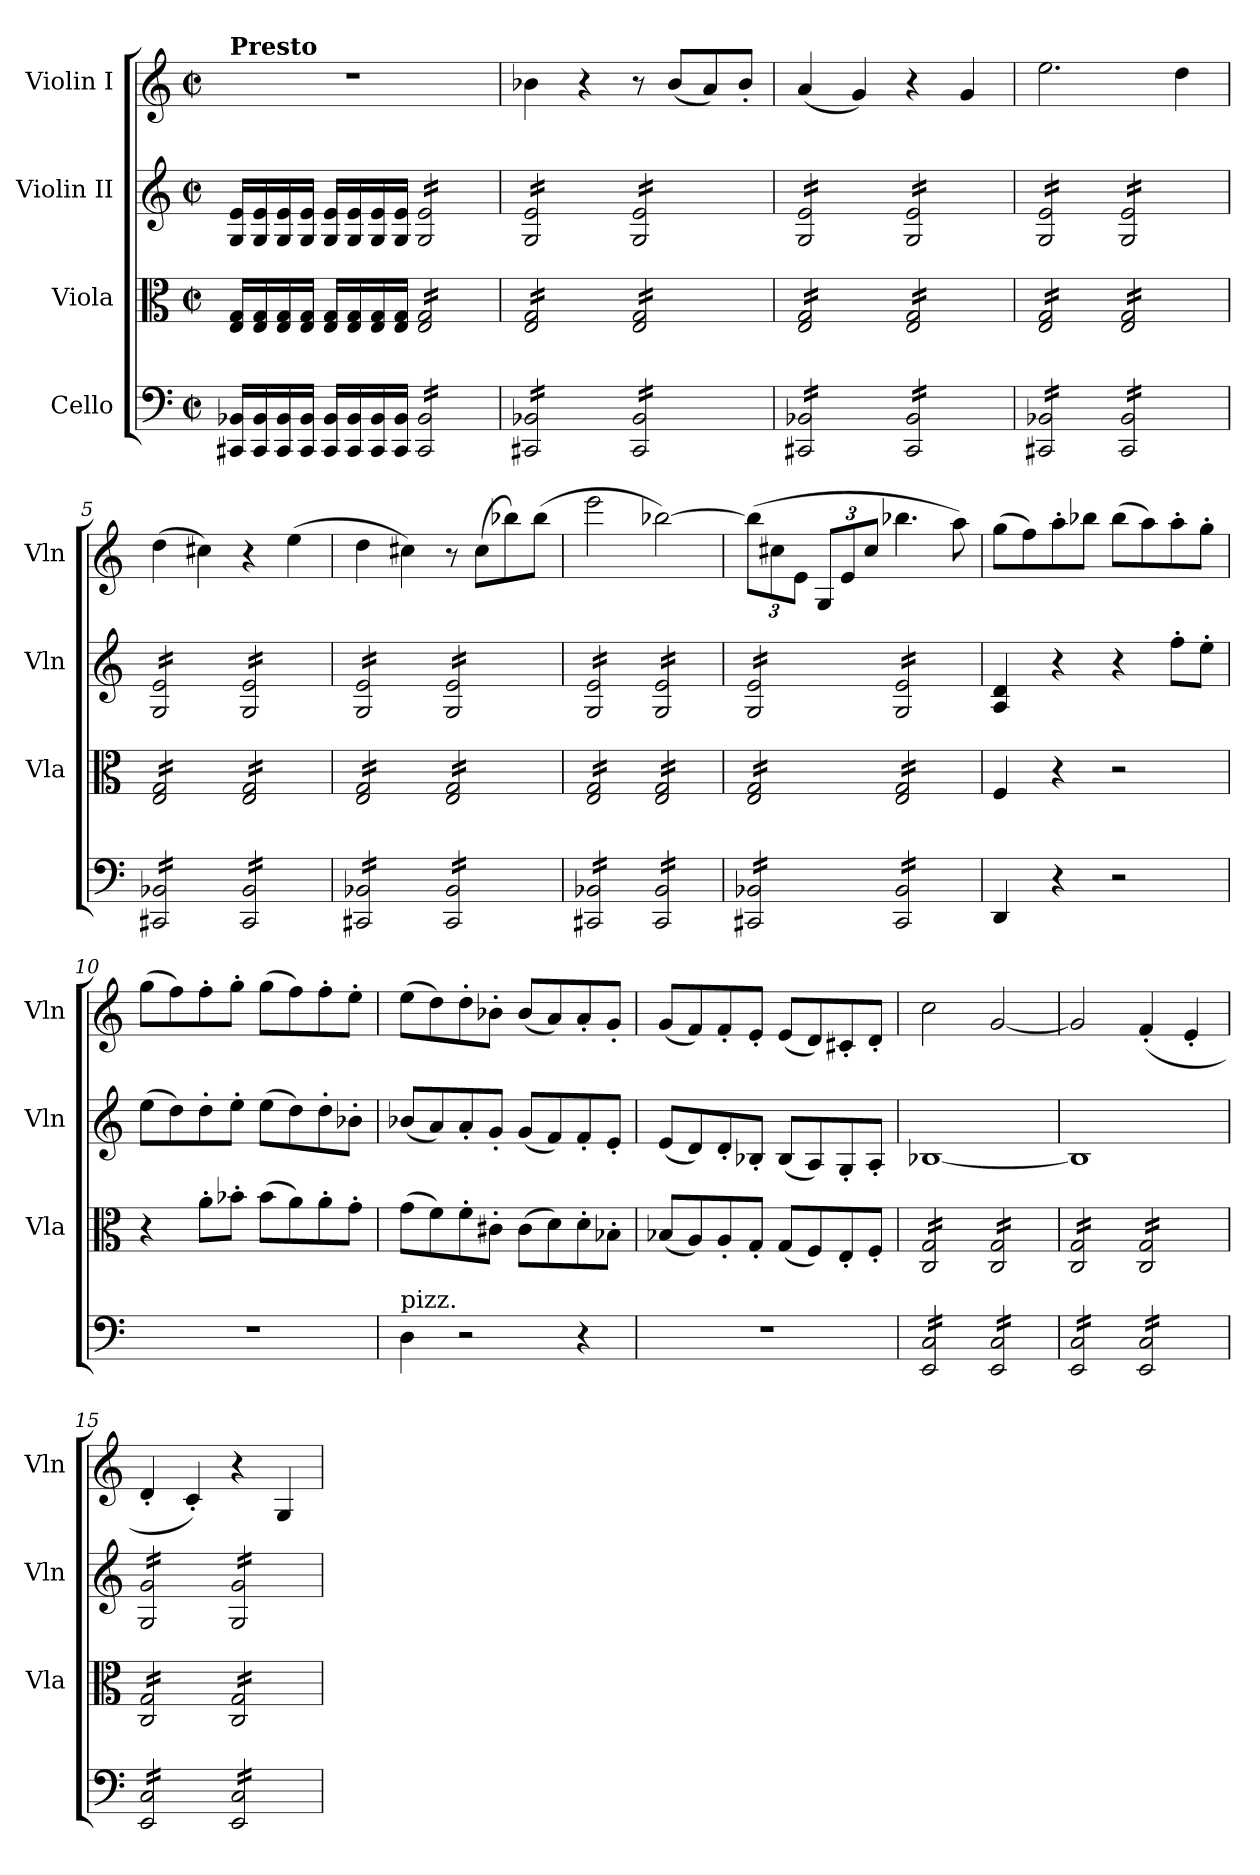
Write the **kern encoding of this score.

**kern	**kern	**kern	**kern
*part4	*part3	*part2	*part1
*staff4	*staff3	*staff2	*staff1
*I"Cello	*I"Viola	*I"Violin II	*I"Violin I
*	*I'Vla	*I'Vln	*I'Vln
*clefF4	*clefC3	*clefG2	*clefG2
*k[]	*k[]	*k[]	*k[]
*M2/2	*M2/2	*M2/2	*M2/2
*met(c|)	*met(c|)	*met(c|)	*met(c|)
=1	=1	=1	=1
!	!	!	!LO:TX:a:B:t=Presto
16CC#X/ 16BB-X/LL	16E/ 16G/LL	16G/ 16e/LL	1r
16CC#/ 16BB-/	16E/ 16G/	16G/ 16e/	.
16CC#/ 16BB-/	16E/ 16G/	16G/ 16e/	.
16CC#/ 16BB-/JJ	16E/ 16G/JJ	16G/ 16e/JJ	.
16CC#/ 16BB-/LL	16E/ 16G/LL	16G/ 16e/LL	.
16CC#/ 16BB-/	16E/ 16G/	16G/ 16e/	.
16CC#/ 16BB-/	16E/ 16G/	16G/ 16e/	.
16CC#/ 16BB-/JJ	16E/ 16G/JJ	16G/ 16e/JJ	.
*tremolo	*	*	*
*	*tremolo	*	*
*	*	*tremolo	*
16CC#/ 16BB-/LL	16E/ 16G/LL	16G/ 16e/LL	.
16CC#/ 16BB-/	16E/ 16G/	16G/ 16e/	.
16CC#/ 16BB-/	16E/ 16G/	16G/ 16e/	.
16CC#/ 16BB-/	16E/ 16G/	16G/ 16e/	.
16CC#/ 16BB-/	16E/ 16G/	16G/ 16e/	.
16CC#/ 16BB-/	16E/ 16G/	16G/ 16e/	.
16CC#/ 16BB-/	16E/ 16G/	16G/ 16e/	.
16CC#/ 16BB-/JJ	16E/ 16G/JJ	16G/ 16e/JJ	.
=2	=2	=2	=2
16CC#X/ 16BB-X/LL	16E/ 16G/LL	16G/ 16e/LL	4b-X\
16CC#X/ 16BB-X/	16E/ 16G/	16G/ 16e/	.
16CC#X/ 16BB-X/	16E/ 16G/	16G/ 16e/	.
16CC#X/ 16BB-X/	16E/ 16G/	16G/ 16e/	.
16CC#X/ 16BB-X/	16E/ 16G/	16G/ 16e/	4r
16CC#X/ 16BB-X/	16E/ 16G/	16G/ 16e/	.
16CC#X/ 16BB-X/	16E/ 16G/	16G/ 16e/	.
16CC#X/ 16BB-X/JJ	16E/ 16G/JJ	16G/ 16e/JJ	.
16CC#/ 16BB-/LL	16E/ 16G/LL	16G/ 16e/LL	8r
16CC#/ 16BB-/	16E/ 16G/	16G/ 16e/	.
16CC#/ 16BB-/	16E/ 16G/	16G/ 16e/	(<8b-/L
16CC#/ 16BB-/	16E/ 16G/	16G/ 16e/	.
16CC#/ 16BB-/	16E/ 16G/	16G/ 16e/	8a/)
16CC#/ 16BB-/	16E/ 16G/	16G/ 16e/	.
16CC#/ 16BB-/	16E/ 16G/	16G/ 16e/	8b-'/J
16CC#/ 16BB-/JJ	16E/ 16G/JJ	16G/ 16e/JJ	.
=3	=3	=3	=3
16CC#X/ 16BB-X/LL	16E/ 16G/LL	16G/ 16e/LL	(<4a/
16CC#X/ 16BB-X/	16E/ 16G/	16G/ 16e/	.
16CC#X/ 16BB-X/	16E/ 16G/	16G/ 16e/	.
16CC#X/ 16BB-X/	16E/ 16G/	16G/ 16e/	.
16CC#X/ 16BB-X/	16E/ 16G/	16G/ 16e/	4g/)
16CC#X/ 16BB-X/	16E/ 16G/	16G/ 16e/	.
16CC#X/ 16BB-X/	16E/ 16G/	16G/ 16e/	.
16CC#X/ 16BB-X/JJ	16E/ 16G/JJ	16G/ 16e/JJ	.
16CC#/ 16BB-/LL	16E/ 16G/LL	16G/ 16e/LL	4r
16CC#/ 16BB-/	16E/ 16G/	16G/ 16e/	.
16CC#/ 16BB-/	16E/ 16G/	16G/ 16e/	.
16CC#/ 16BB-/	16E/ 16G/	16G/ 16e/	.
16CC#/ 16BB-/	16E/ 16G/	16G/ 16e/	4g/
16CC#/ 16BB-/	16E/ 16G/	16G/ 16e/	.
16CC#/ 16BB-/	16E/ 16G/	16G/ 16e/	.
16CC#/ 16BB-/JJ	16E/ 16G/JJ	16G/ 16e/JJ	.
=4	=4	=4	=4
16CC#X/ 16BB-X/LL	16E/ 16G/LL	16G/ 16e/LL	2.ee\
16CC#X/ 16BB-X/	16E/ 16G/	16G/ 16e/	.
16CC#X/ 16BB-X/	16E/ 16G/	16G/ 16e/	.
16CC#X/ 16BB-X/	16E/ 16G/	16G/ 16e/	.
16CC#X/ 16BB-X/	16E/ 16G/	16G/ 16e/	.
16CC#X/ 16BB-X/	16E/ 16G/	16G/ 16e/	.
16CC#X/ 16BB-X/	16E/ 16G/	16G/ 16e/	.
16CC#X/ 16BB-X/JJ	16E/ 16G/JJ	16G/ 16e/JJ	.
16CC#/ 16BB-/LL	16E/ 16G/LL	16G/ 16e/LL	.
16CC#/ 16BB-/	16E/ 16G/	16G/ 16e/	.
16CC#/ 16BB-/	16E/ 16G/	16G/ 16e/	.
16CC#/ 16BB-/	16E/ 16G/	16G/ 16e/	.
16CC#/ 16BB-/	16E/ 16G/	16G/ 16e/	4dd\
16CC#/ 16BB-/	16E/ 16G/	16G/ 16e/	.
16CC#/ 16BB-/	16E/ 16G/	16G/ 16e/	.
16CC#/ 16BB-/JJ	16E/ 16G/JJ	16G/ 16e/JJ	.
=5	=5	=5	=5
16CC#X/ 16BB-X/LL	16E/ 16G/LL	16G/ 16e/LL	(>4dd\
16CC#X/ 16BB-X/	16E/ 16G/	16G/ 16e/	.
16CC#X/ 16BB-X/	16E/ 16G/	16G/ 16e/	.
16CC#X/ 16BB-X/	16E/ 16G/	16G/ 16e/	.
16CC#X/ 16BB-X/	16E/ 16G/	16G/ 16e/	4cc#X\)
16CC#X/ 16BB-X/	16E/ 16G/	16G/ 16e/	.
16CC#X/ 16BB-X/	16E/ 16G/	16G/ 16e/	.
16CC#X/ 16BB-X/JJ	16E/ 16G/JJ	16G/ 16e/JJ	.
16CC#/ 16BB-/LL	16E/ 16G/LL	16G/ 16e/LL	4r
16CC#/ 16BB-/	16E/ 16G/	16G/ 16e/	.
16CC#/ 16BB-/	16E/ 16G/	16G/ 16e/	.
16CC#/ 16BB-/	16E/ 16G/	16G/ 16e/	.
16CC#/ 16BB-/	16E/ 16G/	16G/ 16e/	(>4ee\
16CC#/ 16BB-/	16E/ 16G/	16G/ 16e/	.
16CC#/ 16BB-/	16E/ 16G/	16G/ 16e/	.
16CC#/ 16BB-/JJ	16E/ 16G/JJ	16G/ 16e/JJ	.
=6	=6	=6	=6
16CC#X/ 16BB-X/LL	16E/ 16G/LL	16G/ 16e/LL	4dd\
16CC#X/ 16BB-X/	16E/ 16G/	16G/ 16e/	.
16CC#X/ 16BB-X/	16E/ 16G/	16G/ 16e/	.
16CC#X/ 16BB-X/	16E/ 16G/	16G/ 16e/	.
16CC#X/ 16BB-X/	16E/ 16G/	16G/ 16e/	4cc#X\)
16CC#X/ 16BB-X/	16E/ 16G/	16G/ 16e/	.
16CC#X/ 16BB-X/	16E/ 16G/	16G/ 16e/	.
16CC#X/ 16BB-X/JJ	16E/ 16G/JJ	16G/ 16e/JJ	.
16CC#/ 16BB-/LL	16E/ 16G/LL	16G/ 16e/LL	8r
16CC#/ 16BB-/	16E/ 16G/	16G/ 16e/	.
16CC#/ 16BB-/	16E/ 16G/	16G/ 16e/	(>8cc#\L
16CC#/ 16BB-/	16E/ 16G/	16G/ 16e/	.
16CC#/ 16BB-/	16E/ 16G/	16G/ 16e/	8bb-X\)
16CC#/ 16BB-/	16E/ 16G/	16G/ 16e/	.
16CC#/ 16BB-/	16E/ 16G/	16G/ 16e/	(>8bb-\J
16CC#/ 16BB-/JJ	16E/ 16G/JJ	16G/ 16e/JJ	.
=7	=7	=7	=7
16CC#X/ 16BB-X/LL	16E/ 16G/LL	16G/ 16e/LL	2eee\
16CC#X/ 16BB-X/	16E/ 16G/	16G/ 16e/	.
16CC#X/ 16BB-X/	16E/ 16G/	16G/ 16e/	.
16CC#X/ 16BB-X/	16E/ 16G/	16G/ 16e/	.
16CC#X/ 16BB-X/	16E/ 16G/	16G/ 16e/	.
16CC#X/ 16BB-X/	16E/ 16G/	16G/ 16e/	.
16CC#X/ 16BB-X/	16E/ 16G/	16G/ 16e/	.
16CC#X/ 16BB-X/JJ	16E/ 16G/JJ	16G/ 16e/JJ	.
16CC#/ 16BB-/LL	16E/ 16G/LL	16G/ 16e/LL	[2bb-X\)
16CC#/ 16BB-/	16E/ 16G/	16G/ 16e/	.
16CC#/ 16BB-/	16E/ 16G/	16G/ 16e/	.
16CC#/ 16BB-/	16E/ 16G/	16G/ 16e/	.
16CC#/ 16BB-/	16E/ 16G/	16G/ 16e/	.
16CC#/ 16BB-/	16E/ 16G/	16G/ 16e/	.
16CC#/ 16BB-/	16E/ 16G/	16G/ 16e/	.
16CC#/ 16BB-/JJ	16E/ 16G/JJ	16G/ 16e/JJ	.
=8	=8	=8	=8
*	*	*	*Xbrackettup
16CC#X/ 16BB-X/LL	16E/ 16G/LL	16G/ 16e/LL	(>12bb-\L]
16CC#X/ 16BB-X/	16E/ 16G/	16G/ 16e/	.
.	.	.	12cc#X\
16CC#X/ 16BB-X/	16E/ 16G/	16G/ 16e/	.
.	.	.	12e\J
16CC#X/ 16BB-X/	16E/ 16G/	16G/ 16e/	.
16CC#X/ 16BB-X/	16E/ 16G/	16G/ 16e/	12G/L
16CC#X/ 16BB-X/	16E/ 16G/	16G/ 16e/	.
.	.	.	12e/
16CC#X/ 16BB-X/	16E/ 16G/	16G/ 16e/	.
.	.	.	12cc#/J
16CC#X/ 16BB-X/JJ	16E/ 16G/JJ	16G/ 16e/JJ	.
16CC#/ 16BB-/LL	16E/ 16G/LL	16G/ 16e/LL	4.bb-X\
16CC#/ 16BB-/	16E/ 16G/	16G/ 16e/	.
16CC#/ 16BB-/	16E/ 16G/	16G/ 16e/	.
16CC#/ 16BB-/	16E/ 16G/	16G/ 16e/	.
16CC#/ 16BB-/	16E/ 16G/	16G/ 16e/	.
16CC#/ 16BB-/	16E/ 16G/	16G/ 16e/	.
16CC#/ 16BB-/	16E/ 16G/	16G/ 16e/	8aa\)
16CC#/ 16BB-/JJ	16E/ 16G/JJ	16G/ 16e/JJ	.
*	*	*Xtremolo	*
*	*Xtremolo	*	*
*Xtremolo	*	*	*
=9	=9	=9	=9
4DD/	4F/	4A/ 4d/	(>8gg\L
.	.	.	8ff\)
4r	4r	4r	8aa'\
.	.	.	8bb-X\J
2r	2r	4r	(>8bb-\L
.	.	.	8aa\)
.	.	8ff'\L	8aa'\
.	.	8ee'\J	8gg'\J
=10	=10	=10	=10
1r	4r	(>8ee\L	(>8gg\L
.	.	8dd\)	8ff\)
.	8a'\L	8dd'\	8ff'\
.	8b-X'\J	8ee'\J	8gg'\J
.	(>8b-\L	(>8ee\L	(>8gg\L
.	8a\)	8dd\)	8ff\)
.	8a'\	8dd'\	8ff'\
.	8g'\J	8b-X'\J	8ee'\J
!!LO:LB:g=z
=11	=11	=11	=11
!LO:TX:a:t=pizz.	!	!	!
4D\	(>8g\L	(<8b-X/L	(>8ee\L
.	8f\)	8a/)	8dd\)
2r	8f'\	8a'/	8dd'\
.	8c#X'\J	8g'/J	8b-X'\J
.	(>8c#\L	(<8g/L	(<8b-/L
.	8d\)	8f/)	8a/)
4r	8d'\	8f'/	8a'/
.	8B-X'\J	8e'/J	8g'/J
=12	=12	=12	=12
1r	(<8B-X/L	(<8e/L	(<8g/L
.	8A/)	8d/)	8f/)
.	8A'/	8d'/	8f'/
.	8G'/J	8B-X'/J	8e'/J
.	(<8G/L	(<8B-/L	(<8e/L
.	8F/)	8A/)	8d/)
.	8E'/	8G'/	8c#X'/
.	8F'/J	8A'/J	8d'/J
=13	=13	=13	=13
!LO:TX:b:t=arco	!	!	!
*tremolo	*	*	*
*	*tremolo	*	*
16EE/ 16C/LL	16C/ 16G/LL	[1B-X	2cc\
16EE/ 16C/	16C/ 16G/	.	.
16EE/ 16C/	16C/ 16G/	.	.
16EE/ 16C/	16C/ 16G/	.	.
16EE/ 16C/	16C/ 16G/	.	.
16EE/ 16C/	16C/ 16G/	.	.
16EE/ 16C/	16C/ 16G/	.	.
16EE/ 16C/JJ	16C/ 16G/JJ	.	.
16EE/ 16C/LL	16C/ 16G/LL	.	[2g/
16EE/ 16C/	16C/ 16G/	.	.
16EE/ 16C/	16C/ 16G/	.	.
16EE/ 16C/	16C/ 16G/	.	.
16EE/ 16C/	16C/ 16G/	.	.
16EE/ 16C/	16C/ 16G/	.	.
16EE/ 16C/	16C/ 16G/	.	.
16EE/ 16C/JJ	16C/ 16G/JJ	.	.
=14	=14	=14	=14
16EE/ 16C/LL	16C/ 16G/LL	1B-]	2g/]
16EE/ 16C/	16C/ 16G/	.	.
16EE/ 16C/	16C/ 16G/	.	.
16EE/ 16C/	16C/ 16G/	.	.
16EE/ 16C/	16C/ 16G/	.	.
16EE/ 16C/	16C/ 16G/	.	.
16EE/ 16C/	16C/ 16G/	.	.
16EE/ 16C/JJ	16C/ 16G/JJ	.	.
16EE/ 16C/LL	16C/ 16G/LL	.	(<4f'/
16EE/ 16C/	16C/ 16G/	.	.
16EE/ 16C/	16C/ 16G/	.	.
16EE/ 16C/	16C/ 16G/	.	.
16EE/ 16C/	16C/ 16G/	.	4e'/
16EE/ 16C/	16C/ 16G/	.	.
16EE/ 16C/	16C/ 16G/	.	.
16EE/ 16C/JJ	16C/ 16G/JJ	.	.
=15	=15	=15	=15
*	*	*tremolo	*
16EE/ 16C/LL	16C/ 16G/LL	16G/ 16g/LL	4d'/
16EE/ 16C/	16C/ 16G/	16G/ 16g/	.
16EE/ 16C/	16C/ 16G/	16G/ 16g/	.
16EE/ 16C/	16C/ 16G/	16G/ 16g/	.
16EE/ 16C/	16C/ 16G/	16G/ 16g/	4c'/)
16EE/ 16C/	16C/ 16G/	16G/ 16g/	.
16EE/ 16C/	16C/ 16G/	16G/ 16g/	.
16EE/ 16C/JJ	16C/ 16G/JJ	16G/ 16g/JJ	.
16EE/ 16C/LL	16C/ 16G/LL	16G/ 16g/LL	4r
16EE/ 16C/	16C/ 16G/	16G/ 16g/	.
16EE/ 16C/	16C/ 16G/	16G/ 16g/	.
16EE/ 16C/	16C/ 16G/	16G/ 16g/	.
16EE/ 16C/	16C/ 16G/	16G/ 16g/	4G/
16EE/ 16C/	16C/ 16G/	16G/ 16g/	.
16EE/ 16C/	16C/ 16G/	16G/ 16g/	.
16EE/ 16C/JJ	16C/ 16G/JJ	16G/ 16g/JJ	.
*	*	*Xtremolo	*
*	*Xtremolo	*	*
*Xtremolo	*	*	*
=	=	=	=
*-	*-	*-	*-
